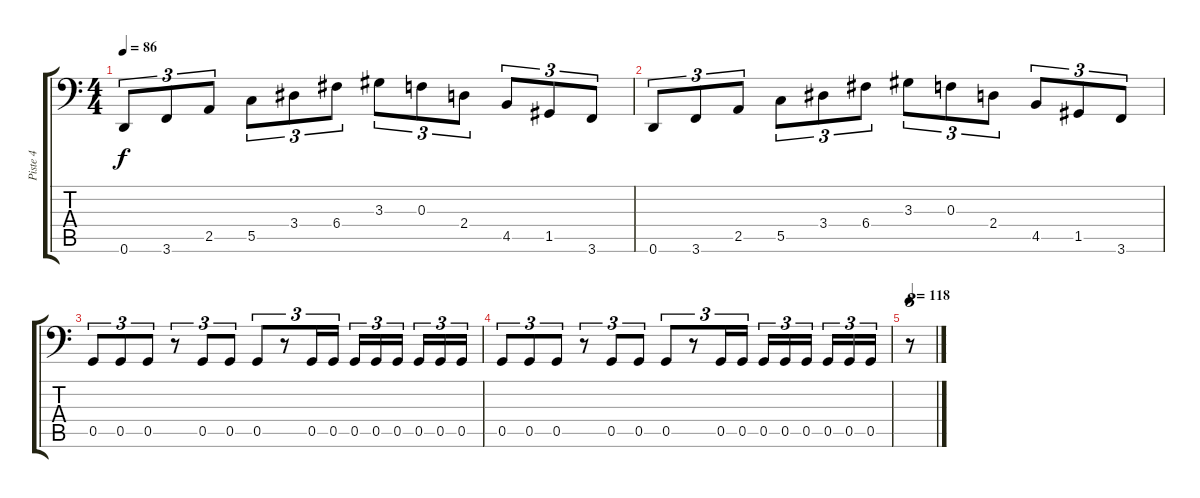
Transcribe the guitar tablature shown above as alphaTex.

\track ("Piste 4" "Piste 4") {instrument slapbass1}
\staff {score tabs}
\tuning (D3 A2 F2 C2 G1 D1) {hide}
\ts (4 4)
\tempo 86
\clef f4
\ks c
0.6.8{tu (3 2) dy f} 3.6.8{tu (3 2)} 2.5.8{tu (3 2)} 5.5.8{tu (3 2)} 3.4.8{tu (3 2)} 6.4.8{tu (3 2)} 3.3.8{tu (3 2)} 0.3.8{tu (3 2)} 2.4.8{tu (3 2)} 4.5.8{tu (3 2)} 1.5.8{tu (3 2)} 3.6.8{tu (3 2)} |
0.6.8{tu (3 2)} 3.6.8{tu (3 2)} 2.5.8{tu (3 2)} 5.5.8{tu (3 2)} 3.4.8{tu (3 2)} 6.4.8{tu (3 2)} 3.3.8{tu (3 2)} 0.3.8{tu (3 2)} 2.4.8{tu (3 2)} 4.5.8{tu (3 2)} 1.5.8{tu (3 2)} 3.6.8{tu (3 2)} |
0.5.8{tu (3 2)} 0.5.8{tu (3 2)} 0.5.8{tu (3 2)} r.8{tu (3 2)} 0.5.8{tu (3 2)} 0.5.8{tu (3 2)} 0.5.8{tu (3 2)} r.8{tu (3 2)} 0.5.16{tu (3 2)} 0.5.16{tu (3 2)} 0.5.16{tu (3 2)} 0.5.16{tu (3 2)} 0.5.16{tu (3 2)} 0.5.16{tu (3 2)} 0.5.16{tu (3 2)} 0.5.16{tu (3 2)} |
0.5.8{tu (3 2)} 0.5.8{tu (3 2)} 0.5.8{tu (3 2)} r.8{tu (3 2)} 0.5.8{tu (3 2)} 0.5.8{tu (3 2)} 0.5.8{tu (3 2)} r.8{tu (3 2)} 0.5.16{tu (3 2)} 0.5.16{tu (3 2)} 0.5.16{tu (3 2)} 0.5.16{tu (3 2)} 0.5.16{tu (3 2)} 0.5.16{tu (3 2)} 0.5.16{tu (3 2)} 0.5.16{tu (3 2)} |
\tempo 118
r.8{tu (3 2)}
